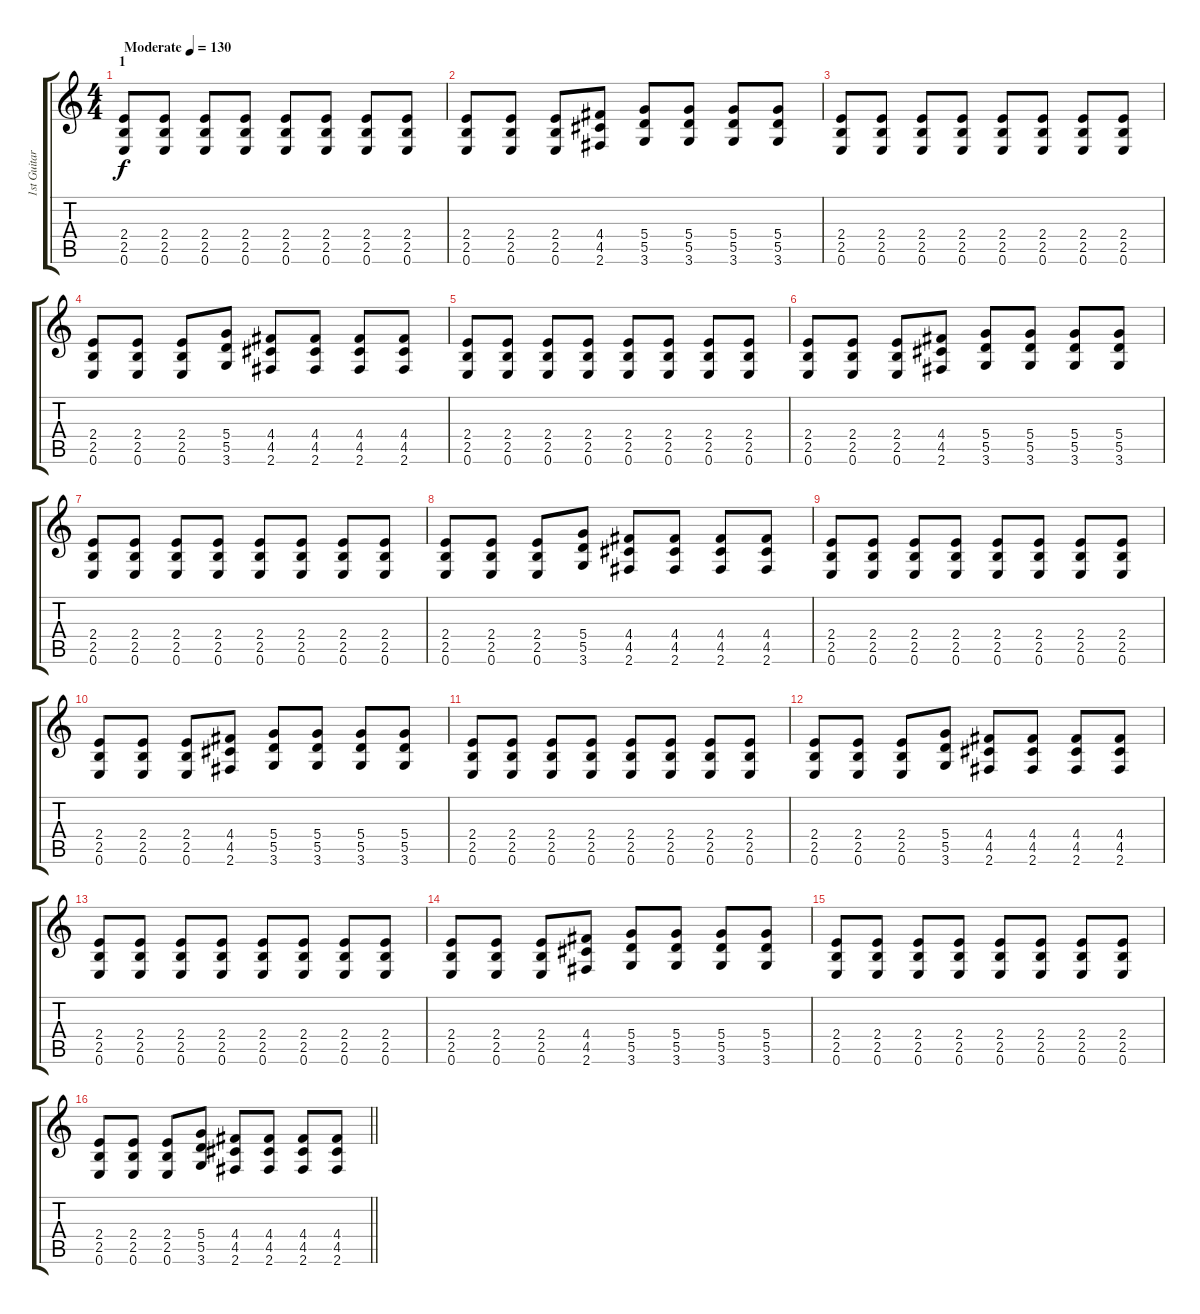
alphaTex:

\track ("1st Guitar" "1st Guitar") {instrument distortionguitar}
\staff {score tabs}
\tuning (E4 B3 G3 D3 A2 E2) {hide}
\ts (4 4)
\section ("" "1")
\tempo (130 "Moderate")
\clef g2
\ks c
(2.4 2.5 0.6).8{dy f instrument distortionguitar} (2.4 2.5 0.6).8 (2.4 2.5 0.6).8 (2.4 2.5 0.6).8 (2.4 2.5 0.6).8 (2.4 2.5 0.6).8 (2.4 2.5 0.6).8 (2.4 2.5 0.6).8 |
(2.4 2.5 0.6).8 (2.4 2.5 0.6).8 (2.4 2.5 0.6).8 (4.4 4.5 2.6).8 (5.4 5.5 3.6).8 (5.4 5.5 3.6).8 (5.4 5.5 3.6).8 (5.4 5.5 3.6).8 |
(2.4 2.5 0.6).8 (2.4 2.5 0.6).8 (2.4 2.5 0.6).8 (2.4 2.5 0.6).8 (2.4 2.5 0.6).8 (2.4 2.5 0.6).8 (2.4 2.5 0.6).8 (2.4 2.5 0.6).8 |
(2.4 2.5 0.6).8 (2.4 2.5 0.6).8 (2.4 2.5 0.6).8 (5.4 5.5 3.6).8 (4.4 4.5 2.6).8 (4.4 4.5 2.6).8 (4.4 4.5 2.6).8 (4.4 4.5 2.6).8 |
(2.4 2.5 0.6).8 (2.4 2.5 0.6).8 (2.4 2.5 0.6).8 (2.4 2.5 0.6).8 (2.4 2.5 0.6).8 (2.4 2.5 0.6).8 (2.4 2.5 0.6).8 (2.4 2.5 0.6).8 |
(2.4 2.5 0.6).8 (2.4 2.5 0.6).8 (2.4 2.5 0.6).8 (4.4 4.5 2.6).8 (5.4 5.5 3.6).8 (5.4 5.5 3.6).8 (5.4 5.5 3.6).8 (5.4 5.5 3.6).8 |
(2.4 2.5 0.6).8 (2.4 2.5 0.6).8 (2.4 2.5 0.6).8 (2.4 2.5 0.6).8 (2.4 2.5 0.6).8 (2.4 2.5 0.6).8 (2.4 2.5 0.6).8 (2.4 2.5 0.6).8 |
(2.4 2.5 0.6).8 (2.4 2.5 0.6).8 (2.4 2.5 0.6).8 (5.4 5.5 3.6).8 (4.4 4.5 2.6).8 (4.4 4.5 2.6).8 (4.4 4.5 2.6).8 (4.4 4.5 2.6).8 |
(2.4 2.5 0.6).8 (2.4 2.5 0.6).8 (2.4 2.5 0.6).8 (2.4 2.5 0.6).8 (2.4 2.5 0.6).8 (2.4 2.5 0.6).8 (2.4 2.5 0.6).8 (2.4 2.5 0.6).8 |
(2.4 2.5 0.6).8 (2.4 2.5 0.6).8 (2.4 2.5 0.6).8 (4.4 4.5 2.6).8 (5.4 5.5 3.6).8 (5.4 5.5 3.6).8 (5.4 5.5 3.6).8 (5.4 5.5 3.6).8 |
(2.4 2.5 0.6).8 (2.4 2.5 0.6).8 (2.4 2.5 0.6).8 (2.4 2.5 0.6).8 (2.4 2.5 0.6).8 (2.4 2.5 0.6).8 (2.4 2.5 0.6).8 (2.4 2.5 0.6).8 |
(2.4 2.5 0.6).8 (2.4 2.5 0.6).8 (2.4 2.5 0.6).8 (5.4 5.5 3.6).8 (4.4 4.5 2.6).8 (4.4 4.5 2.6).8 (4.4 4.5 2.6).8 (4.4 4.5 2.6).8 |
(2.4 2.5 0.6).8 (2.4 2.5 0.6).8 (2.4 2.5 0.6).8 (2.4 2.5 0.6).8 (2.4 2.5 0.6).8 (2.4 2.5 0.6).8 (2.4 2.5 0.6).8 (2.4 2.5 0.6).8 |
(2.4 2.5 0.6).8 (2.4 2.5 0.6).8 (2.4 2.5 0.6).8 (4.4 4.5 2.6).8 (5.4 5.5 3.6).8 (5.4 5.5 3.6).8 (5.4 5.5 3.6).8 (5.4 5.5 3.6).8 |
(2.4 2.5 0.6).8 (2.4 2.5 0.6).8 (2.4 2.5 0.6).8 (2.4 2.5 0.6).8 (2.4 2.5 0.6).8 (2.4 2.5 0.6).8 (2.4 2.5 0.6).8 (2.4 2.5 0.6).8 |
\barLineRight lightlight
(2.4 2.5 0.6).8 (2.4 2.5 0.6).8 (2.4 2.5 0.6).8 (5.4 5.5 3.6).8 (4.4 4.5 2.6).8 (4.4 4.5 2.6).8 (4.4 4.5 2.6).8 (4.4 4.5 2.6).8
